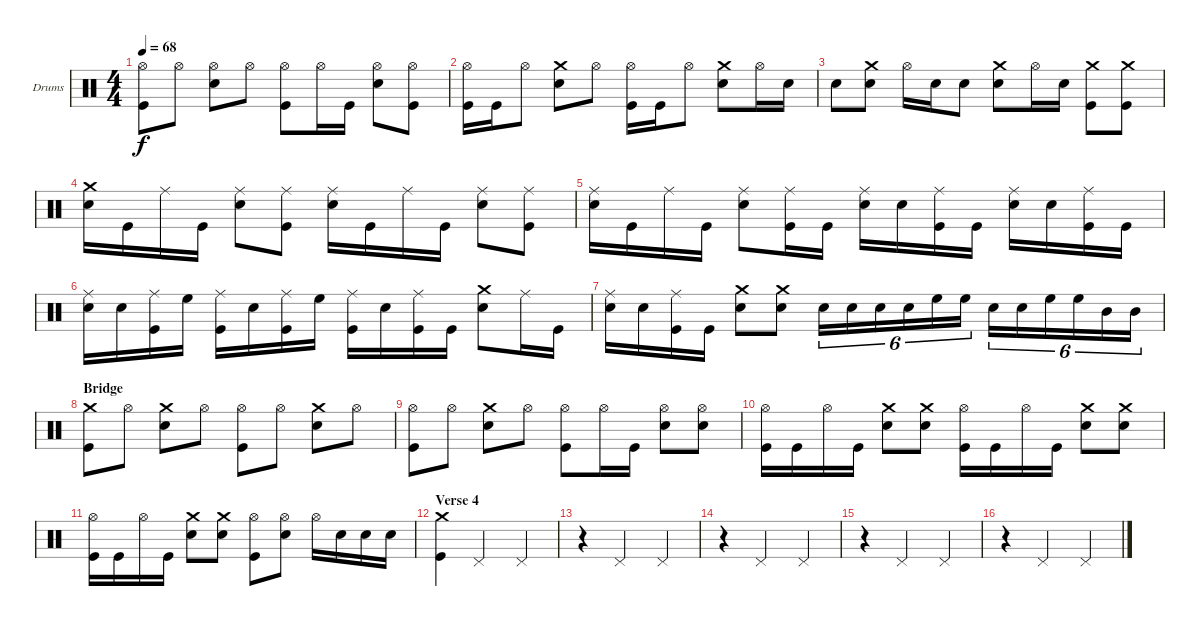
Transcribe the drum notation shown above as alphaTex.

\bracketExtendMode groupsimilarinstruments
\firstSystemTrackNameOrientation horizontal
\otherSystemsTrackNameOrientation horizontal
\track ("Katya" "Drums") {instrument percussion}
\staff {score}
\articulation defaults
\ts (4 4)
\tempo 68
\clef neutral
\ks c
("Hi-Hat (open)" "Kick (hit)").8{dy f} "Hi-Hat (open)".8 ("Hi-Hat (open)" "Snare (hit) 2").8 "Hi-Hat (open)".8 ("Hi-Hat (open)" "Kick (hit)").8 "Hi-Hat (open)".16 "Kick (hit)".16 ("Hi-Hat (open)" "Snare (hit) 2").8 ("Hi-Hat (open)" "Kick (hit)").8 |
("Hi-Hat (open)" "Kick (hit)").16 "Kick (hit)".16 "Hi-Hat (open)".8 ("Crash medium (hit)" "Snare (hit) 2").8 "Hi-Hat (open)".8 ("Hi-Hat (open)" "Kick (hit)").16 "Kick (hit)".16 "Hi-Hat (open)".8 ("Crash medium (hit)" "Snare (hit) 2").8 "Hi-Hat (open)".16 "Snare (hit) 2".16 |
"Snare (hit) 2".8 ("Crash medium (hit)" "Snare (hit) 2").8 "Hi-Hat (open)".16 "Snare (hit) 2".16 "Snare (hit) 2".8 ("Crash medium (hit)" "Snare (hit) 2").8 "Hi-Hat (open)".16 "Snare (hit) 2".16 ("Crash medium (hit)" "Kick (hit)").8 ("Crash medium (hit)" "Kick (hit)").8 |
("Crash medium (hit)" "Snare (hit) 2").16 "Kick (hit)".16 "Ride (middle)".16 "Kick (hit)".16 ("Ride (middle)" "Snare (hit) 2").8 ("Ride (middle)" "Kick (hit)").8 ("Ride (middle)" "Snare (hit) 2").16 "Kick (hit)".16 "Ride (middle)".16 "Kick (hit)".16 ("Ride (middle)" "Snare (hit) 2").8 ("Ride (middle)" "Kick (hit)").8 |
("Ride (middle)" "Snare (hit) 2").16 "Kick (hit)".16 "Ride (middle)".16 "Kick (hit)".16 ("Ride (middle)" "Snare (hit) 2").8 ("Ride (middle)" "Kick (hit)").16 "Kick (hit)".16 ("Ride (middle)" "Snare (hit) 2").16 "Snare (hit) 2".16 ("Ride (middle)" "Kick (hit)").16 "Kick (hit)".16 ("Ride (middle)" "Snare (hit) 2").16 "Snare (hit) 2".16 ("Ride (middle)" "Kick (hit)").16 "Kick (hit)".16 |
("Ride (middle)" "Snare (hit) 2").16 "Snare (hit) 2".16 ("Ride (middle)" "Kick (hit)").16 "High Floor Tom (hit)".16 ("Ride (middle)" "Kick (hit)").16 "Snare (hit) 2".16 ("Ride (middle)" "Kick (hit)").16 "High Floor Tom (hit)".16 ("Ride (middle)" "Kick (hit)").16 "Snare (hit) 2".16 ("Ride (middle)" "Kick (hit)").16 "Kick (hit)".16 ("Crash medium (hit)" "Snare (hit) 2").8 "Ride (middle)".16 "Kick (hit)".16 |
("Ride (middle)" "Snare (hit) 2").16 "Snare (hit) 2".16 ("Ride (middle)" "Kick (hit)").16 "Kick (hit)".16 ("Crash medium (hit)" "Snare (hit) 2").8 ("Crash medium (hit)" "Snare (hit) 2").8 "Snare (hit) 2".16{tu (6 4)} "Snare (hit) 2".16{tu (6 4)} "Snare (hit) 2".16{tu (6 4)} "Snare (hit) 2".16{tu (6 4)} "High Floor Tom (hit)".16{tu (6 4)} "High Floor Tom (hit)".16{tu (6 4)} "Snare (hit) 2".16{tu (6 4)} "Snare (hit) 2".16{tu (6 4)} "High Floor Tom (hit)".16{tu (6 4)} "High Floor Tom (hit)".16{tu (6 4)} "Mid Tom (hit)".16{tu (6 4)} "Mid Tom (hit)".16{tu (6 4)} |
\section ("" "Bridge")
("Crash medium (hit)" "Kick (hit)").8 "Hi-Hat (open)".8 ("Crash medium (hit)" "Snare (hit) 2").8 "Hi-Hat (open)".8 ("Hi-Hat (open)" "Kick (hit)").8 "Hi-Hat (open)".8 ("Crash medium (hit)" "Snare (hit) 2").8 "Hi-Hat (open)".8 |
("Hi-Hat (open)" "Kick (hit)").8 "Hi-Hat (open)".8 ("Crash medium (hit)" "Snare (hit) 2").8 "Hi-Hat (open)".8 ("Hi-Hat (open)" "Kick (hit)").8 "Hi-Hat (open)".16 "Kick (hit)".16 ("Hi-Hat (open)" "Snare (hit) 2").8 ("Hi-Hat (open)" "Snare (hit) 2").8 |
("Hi-Hat (open)" "Kick (hit)").16 "Kick (hit)".16 "Hi-Hat (open)".16 "Kick (hit)".16 ("Crash medium (hit)" "Snare (hit) 2").8 ("Crash medium (hit)" "Snare (hit) 2").8 ("Hi-Hat (open)" "Kick (hit)").16 "Kick (hit)".16 "Hi-Hat (open)".16 "Kick (hit)".16 ("Crash medium (hit)" "Snare (hit) 2").8 ("Crash medium (hit)" "Snare (hit) 2").8 |
("Hi-Hat (open)" "Kick (hit)").16 "Kick (hit)".16 "Hi-Hat (open)".16 "Kick (hit)".16 ("Crash medium (hit)" "Snare (hit) 2").8 ("Crash medium (hit)" "Snare (hit) 2").8 ("Hi-Hat (open)" "Kick (hit)").8 ("Hi-Hat (open)" "Snare (hit) 2").8 "Hi-Hat (open)".16 "Snare (hit) 2".16 "Snare (hit) 2".16 "Snare (hit) 2".16 |
\section ("" "Verse 4")
("Crash medium (hit)" "Kick (hit)").4 "Pedal Hi-Hat (hit)".2 "Pedal Hi-Hat (hit)".4 |
r.4 "Pedal Hi-Hat (hit)".2 "Pedal Hi-Hat (hit)".4 |
r.4 "Pedal Hi-Hat (hit)".2 "Pedal Hi-Hat (hit)".4 |
r.4 "Pedal Hi-Hat (hit)".2 "Pedal Hi-Hat (hit)".4 |
r.4 "Pedal Hi-Hat (hit)".2 "Pedal Hi-Hat (hit)".4
